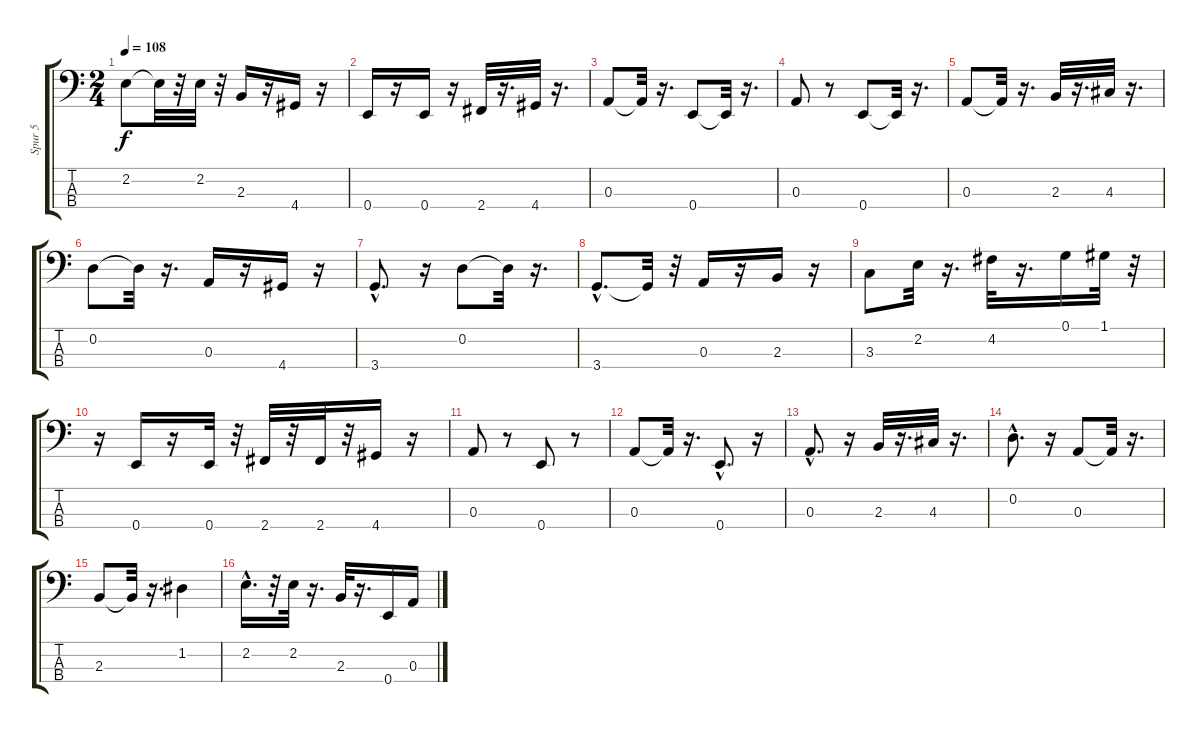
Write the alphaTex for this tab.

\track ("Spur 5" "Spur 5") {instrument electricbassfinger}
\staff {score tabs}
\tuning (G2 D2 A1 E1) {hide}
\ts (2 4)
\tempo 108
\clef f4
\ks c
2.2.8{dy f} 2.2{t}.32 r.32 2.2.32 r.32 2.3.16 r.16 4.4.16 r.16 |
0.4.16 r.16 0.4.16 r.16 2.4.32 r.16{d} 4.4.32 r.16{d} |
0.3.8 0.3{t}.32 r.16{d} 0.4.8 0.4{t}.32 r.16{d} |
0.3.8 r.8 0.4.8 0.4{t}.32 r.16{d} |
0.3.8 0.3{t}.32 r.16{d} 2.3.32 r.16{d} 4.3.32 r.16{d} |
0.2.8 0.2{t}.32 r.16{d} 0.3.16 r.16 4.4.16 r.16 |
3.4{hac}.8{d} r.16 0.2.8 0.2{t}.32 r.16{d} |
3.4{hac}.8{d} 3.4{t}.32 r.32 0.3.16 r.16 2.3.16 r.16 |
3.3.8 2.2.32 r.16{d} 4.2.32 r.16{d} 0.1.16 1.1.32 r.32 |
r.16 0.4.16 r.16 0.4.32 r.32 2.4.32 r.32 2.4.32 r.32 4.4.16 r.16 |
0.3.8 r.8 0.4.8 r.8 |
0.3.8 0.3{t}.32 r.16{d} 0.4{hac}.8{d} r.16 |
0.3{hac}.8{d} r.16 2.3.32 r.16{d} 4.3.32 r.16{d} |
0.2{hac}.8{d} r.16 0.3.8 0.3{t}.32 r.16{d} |
2.3.8 2.3{t}.32 r.16{d} 1.2.4 |
2.2{hac}.16{d} r.32 2.2.32 r.16{d} 2.3.32 r.16{d} 0.4.16 0.3.16
